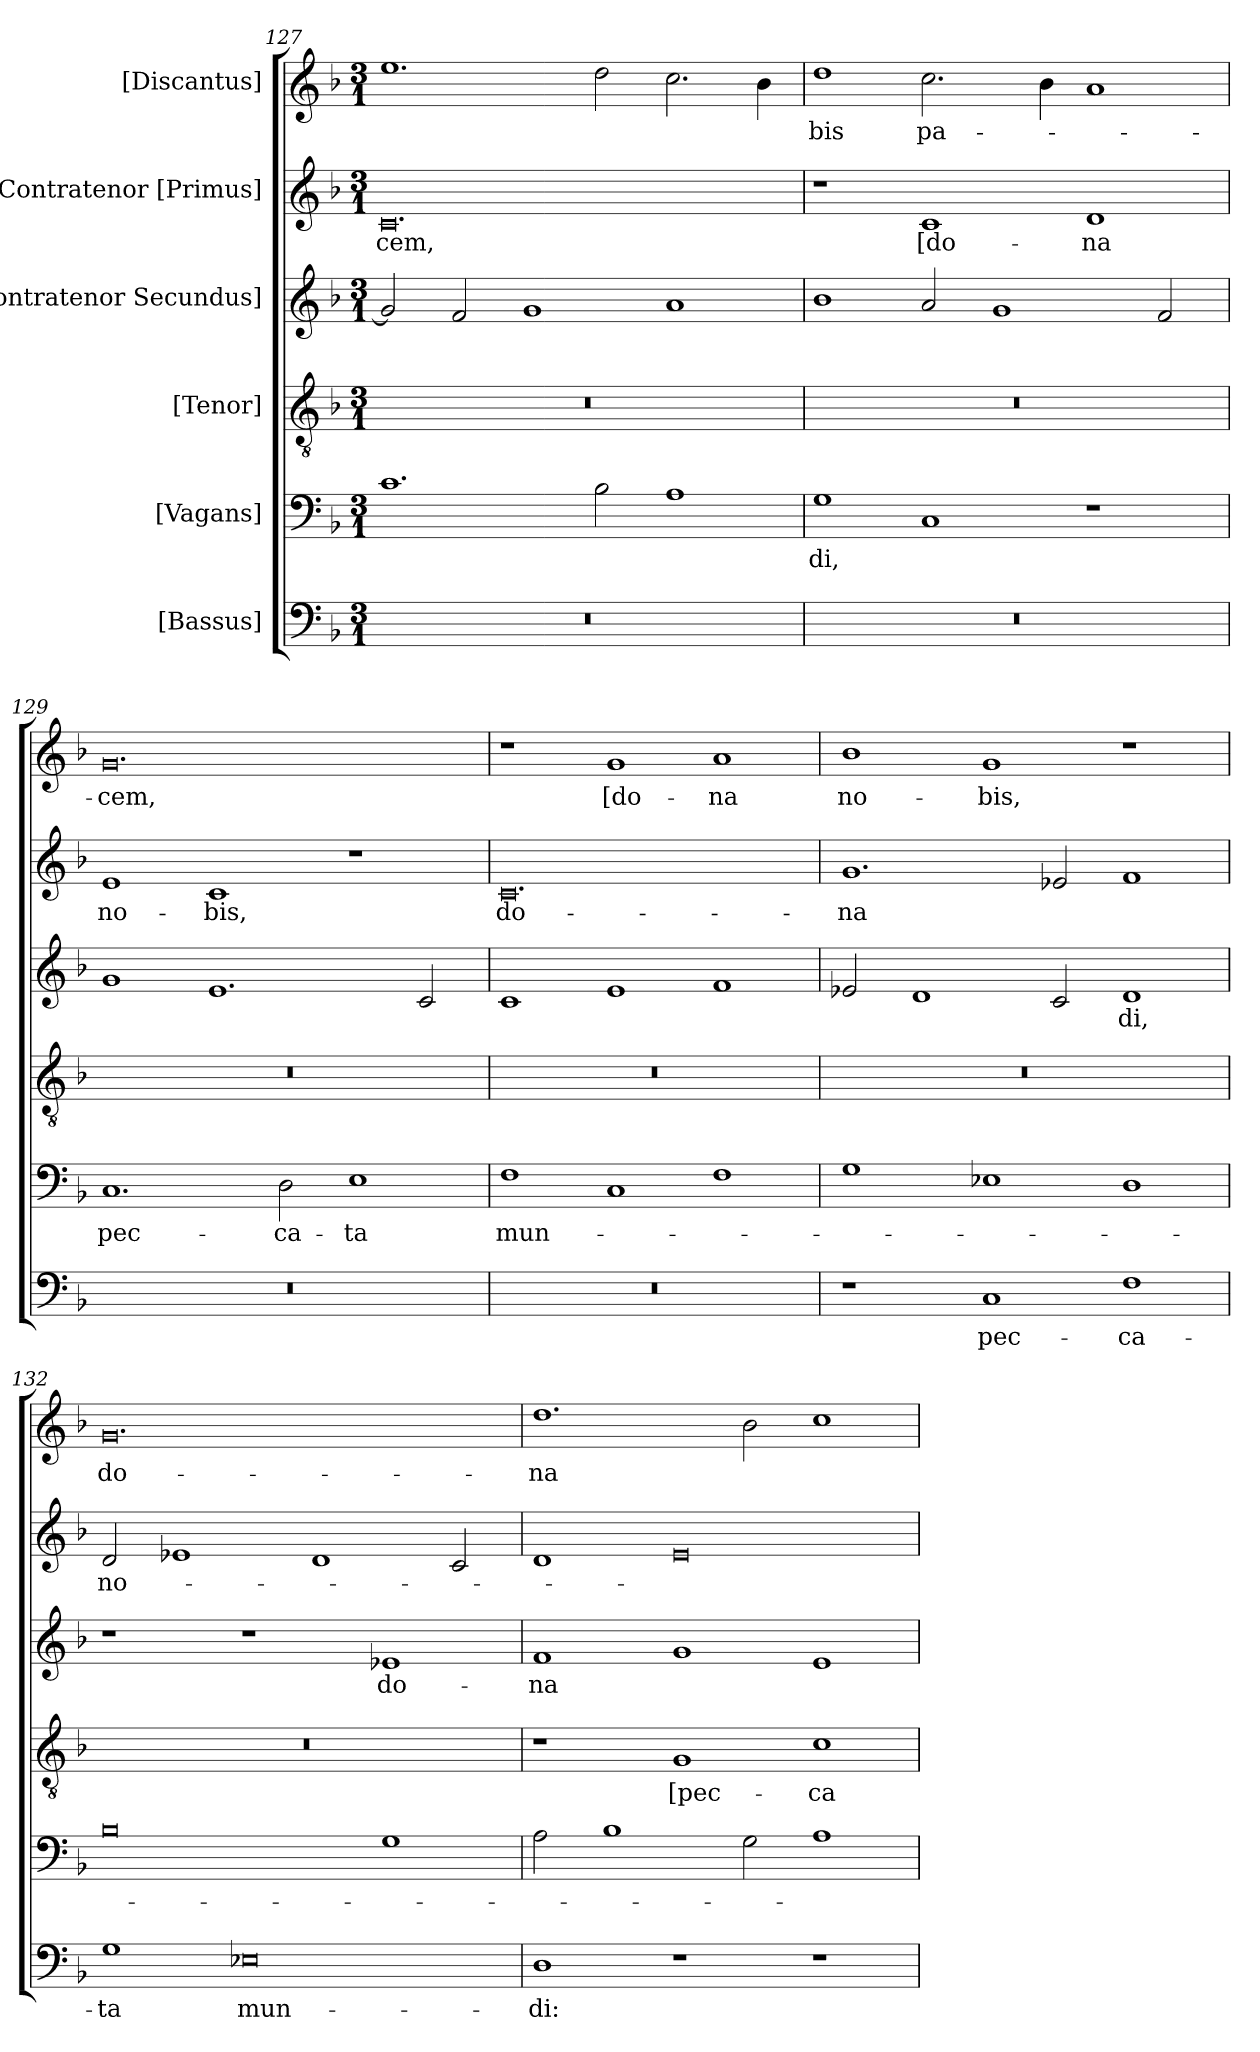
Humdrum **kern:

**kern	**text	**kern	**text	**kern	**text	**kern	**text	**kern	**text	**kern	**text
*part6	*part6	*part5	*part5	*part4	*part4	*part3	*part3	*part2	*part2	*part1	*part1
*staff6	*staff6	*staff5	*staff5	*staff4	*staff4	*staff3	*staff3	*staff2	*staff2	*staff1	*staff1
*I"[Bassus]	*	*I"[Vagans]	*	*I"[Tenor]	*	*I"[Contratenor Secundus]	*	*I"Contratenor [Primus]	*	*I"[Discantus]	*
*clefF4	*	*clefF4	*	*clefGv2	*	*clefG2	*	*clefG2	*	*clefG2	*
*k[b-]	*	*k[b-]	*	*k[b-]	*	*k[b-]	*	*k[b-]	*	*k[b-]	*
*M3/1	*	*M3/1	*	*M3/1	*	*M3/1	*	*M3/1	*	*M3/1	*
=127	=127	=127	=127	=127	=127	=127	=127	=127	=127	=127	=127
0.r	.	1.c\	.	0.r	.	2g/]	.	0.c/	-cem,	1.ee\	.
.	.	.	.	.	.	2f/	.	.	.	.	.
.	.	.	.	.	.	1g/	.	.	.	.	.
.	.	2B-\	.	.	.	.	.	.	.	2dd\	.
.	.	1A\	.	.	.	1a/	.	.	.	2.cc\	.
.	.	.	.	.	.	.	.	.	.	4b-\	.
=128	=128	=128	=128	=128	=128	=128	=128	=128	=128	=128	=128
0.r	.	1G\	-di,	0.r	.	1b-\	.	1r	.	1dd\	-bis
.	.	1C/	.	.	.	2a/	.	1c/	[do-	2.cc\	pa-
.	.	.	.	.	.	1g/	.	.	.	.	.
.	.	.	.	.	.	.	.	.	.	4b-\	.
.	.	1r	.	.	.	.	.	1d/	-na	1a/	.
.	.	.	.	.	.	2f/	.	.	.	.	.
=129	=129	=129	=129	=129	=129	=129	=129	=129	=129	=129	=129
0.r	.	1.C/	pec-	0.r	.	1g/	.	1e/	no-	0.g/	-cem,
.	.	.	.	.	.	1.e/	.	1c/	-bis,	.	.
.	.	2D\	-ca-	.	.	.	.	.	.	.	.
.	.	1E\	-ta	.	.	.	.	1r	.	.	.
.	.	.	.	.	.	2c/	.	.	.	.	.
=130	=130	=130	=130	=130	=130	=130	=130	=130	=130	=130	=130
0.r	.	1F\	mun-	0.r	.	1c/	.	0.c/	do-	1r	.
.	.	1C/	.	.	.	1e/	.	.	.	1g/	[do-
.	.	1F\	.	.	.	1f/	.	.	.	1a/	-na
=131	=131	=131	=131	=131	=131	=131	=131	=131	=131	=131	=131
1r	.	1G\	.	0.r	.	2e-X/	.	1.g/	-na	1b-\	no-
.	.	.	.	.	.	1d/	.	.	.	.	.
1C/	pec-	1E-X\	.	.	.	.	.	.	.	1g/	-bis,
.	.	.	.	.	.	2c/	.	2e-X/	.	.	.
1F\	-ca-	1D\	.	.	.	1d/	-di,	1f/	.	1r	.
=132	=132	=132	=132	=132	=132	=132	=132	=132	=132	=132	=132
1G\	-ta	0B-\	.	0.r	.	1r	.	2d/	no-	0.g/	do-
.	.	.	.	.	.	.	.	1e-X/	.	.	.
0E-X\	mun-	.	.	.	.	1r	.	.	.	.	.
.	.	.	.	.	.	.	.	1d/	.	.	.
.	.	1G\	.	.	.	1e-X/	do-	.	.	.	.
.	.	.	.	.	.	.	.	2c/	.	.	.
=133	=133	=133	=133	=133	=133	=133	=133	=133	=133	=133	=133
1D\	-di:	2A\	.	1r	.	1f/	-na	1d/	.	1.dd\	-na
.	.	1B-\	.	.	.	.	.	.	.	.	.
1r	.	.	.	1G/	[pec-	1g/	.	0e/	.	.	.
.	.	2G\	.	.	.	.	.	.	.	2b-\	.
1r	.	1A\	.	1c\	-ca-	1e/	.	.	.	1cc\	.
=	=	=	=	=	=	=	=	=	=	=	=
*-	*-	*-	*-	*-	*-	*-	*-	*-	*-	*-	*-
